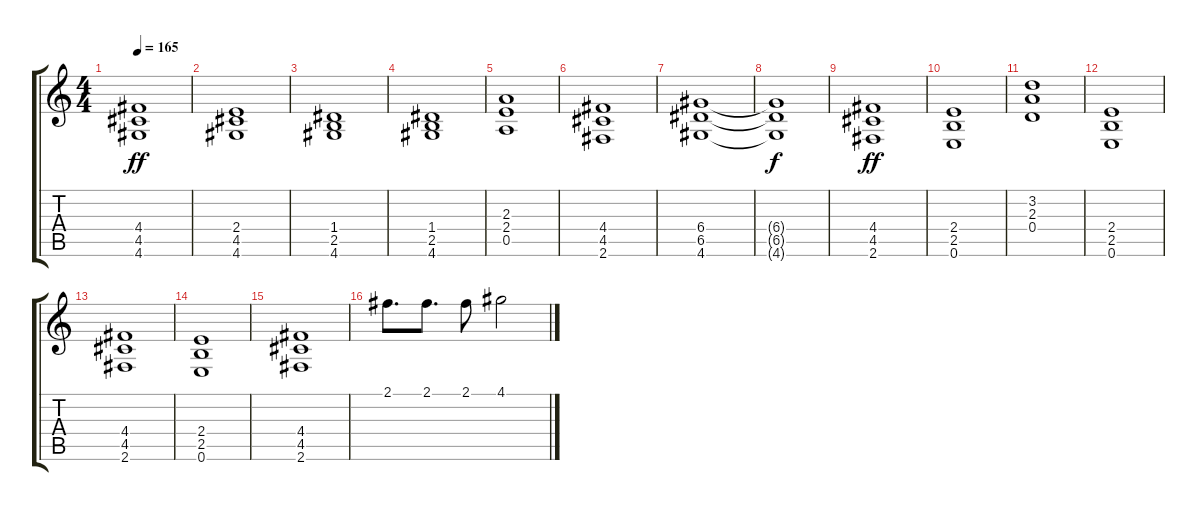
\track "" {instrument distortionguitar}
\staff {score tabs}
\tuning (E4 B3 G3 D3 A2 E2) {hide}
\ts (4 4)
\tempo 165
\clef g2
\ks c
(4.4 4.5 4.6).1{dy ff} |
(2.4 4.5 4.6).1 |
(1.4 2.5 4.6).1 |
(1.4 2.5 4.6).1 |
(2.3 2.4 0.5).1 |
(4.4 4.5 2.6).1 |
(6.4 6.5 4.6).1 |
(6.4{t} 6.5{t} 4.6{t}).1{dy f} |
(4.4 4.5 2.6).1{dy ff} |
(2.4 2.5 0.6).1 |
(3.2 2.3 0.4).1 |
(2.4 2.5 0.6).1 |
(4.4 4.5 2.6).1 |
(2.4 2.5 0.6).1 |
(4.4 4.5 2.6).1 |
2.1.8{d} 2.1.8{d} 2.1.8 4.1.2
